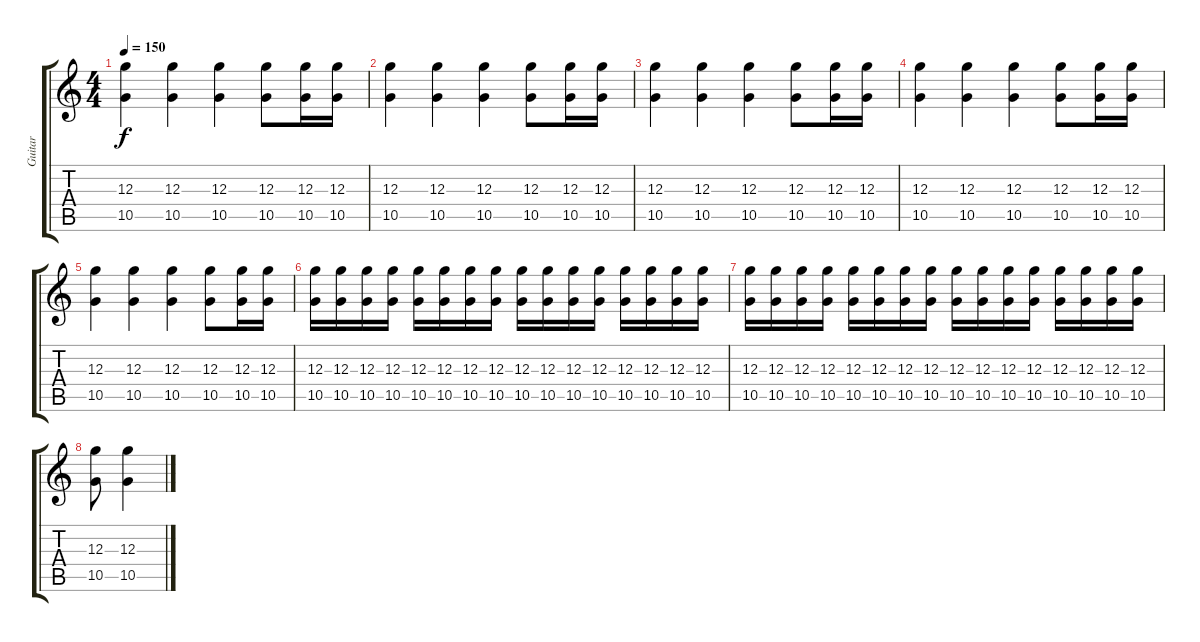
\track ("Guitar" "Guitar") {instrument distortionguitar}
\staff {score tabs}
\tuning (E4 B3 G3 D3 A2 E2) {hide}
\ts (4 4)
\tempo 150
\clef g2
\ks c
(12.3 10.5).4{dy f} (12.3 10.5).4 (12.3 10.5).4 (12.3 10.5).8 (12.3 10.5).16 (12.3 10.5).16 |
(12.3 10.5).4 (12.3 10.5).4 (12.3 10.5).4 (12.3 10.5).8 (12.3 10.5).16 (12.3 10.5).16 |
(12.3 10.5).4 (12.3 10.5).4 (12.3 10.5).4 (12.3 10.5).8 (12.3 10.5).16 (12.3 10.5).16 |
(12.3 10.5).4 (12.3 10.5).4 (12.3 10.5).4 (12.3 10.5).8 (12.3 10.5).16 (12.3 10.5).16 |
(12.3 10.5).4 (12.3 10.5).4 (12.3 10.5).4 (12.3 10.5).8 (12.3 10.5).16 (12.3 10.5).16 |
(12.3 10.5).16 (12.3 10.5).16 (12.3 10.5).16 (12.3 10.5).16 (12.3 10.5).16 (12.3 10.5).16 (12.3 10.5).16 (12.3 10.5).16 (12.3 10.5).16 (12.3 10.5).16 (12.3 10.5).16 (12.3 10.5).16 (12.3 10.5).16 (12.3 10.5).16 (12.3 10.5).16 (12.3 10.5).16 |
(12.3 10.5).16 (12.3 10.5).16 (12.3 10.5).16 (12.3 10.5).16 (12.3 10.5).16 (12.3 10.5).16 (12.3 10.5).16 (12.3 10.5).16 (12.3 10.5).16 (12.3 10.5).16 (12.3 10.5).16 (12.3 10.5).16 (12.3 10.5).16 (12.3 10.5).16 (12.3 10.5).16 (12.3 10.5).16 |
(12.3 10.5).8 (12.3 10.5).4
